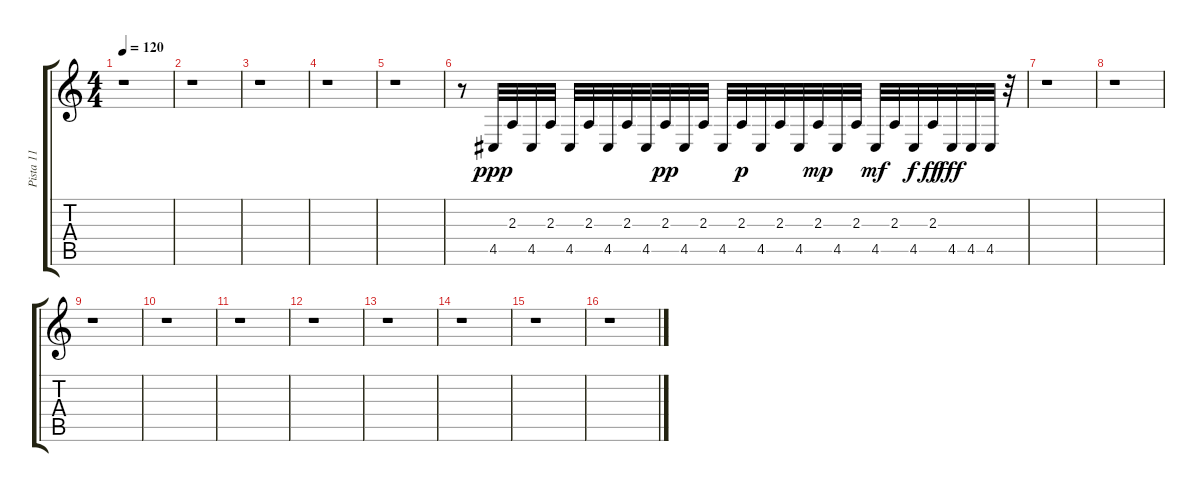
\track ("Pista 11" "Pista 11") {instrument celesta}
\staff {score tabs}
\tuning (E4 B3 G3 D3 A2 E2) {hide}
\ts (4 4)
\tempo 120
\clef g2
\ks c
r.1{dy fff} |
r.1 |
r.1 |
r.1 |
r.1 |
r.8 4.5.32{dy ppp} 2.3.32 4.5.32 2.3.32 4.5.32 2.3.32 4.5.32 2.3.32 4.5.32 2.3.32{dy pp} 4.5.32 2.3.32 4.5.32 2.3.32{dy p} 4.5.32 2.3.32 4.5.32 2.3.32{dy mp} 4.5.32 2.3.32 4.5.32{dy mf} 2.3.32 4.5.32{dy f} 2.3.32{dy ff} 4.5.32{dy fff} 4.5.32 4.5.32 r.32 |
r.1 |
r.1 |
r.1 |
r.1 |
r.1 |
r.1 |
r.1 |
r.1 |
r.1 |
r.1
